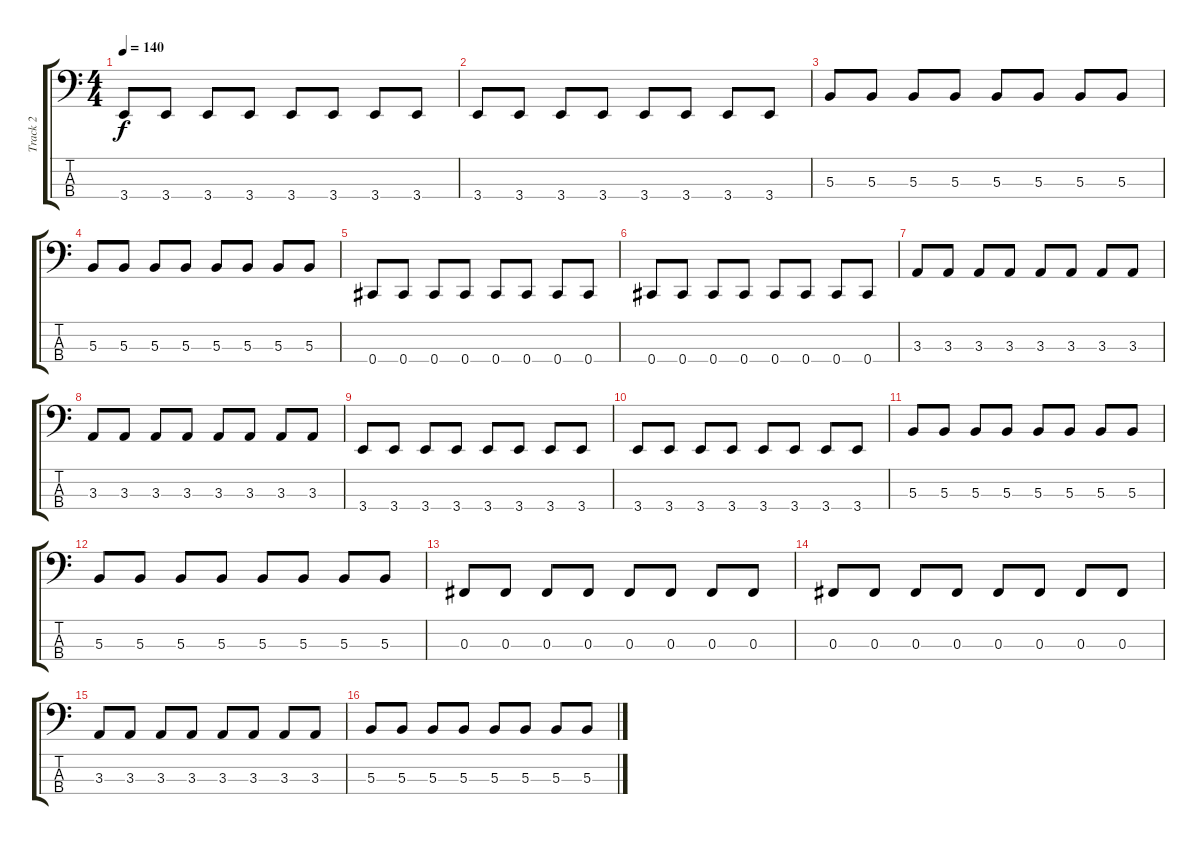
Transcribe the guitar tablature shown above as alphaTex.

\track ("Track 2" "Track 2") {instrument electricbassfinger}
\staff {score tabs}
\tuning (E2 B1 Gb1 Db1) {hide}
\ts (4 4)
\tempo 140
\clef f4
\ks c
3.4.8{dy f} 3.4.8 3.4.8 3.4.8 3.4.8 3.4.8 3.4.8 3.4.8 |
3.4.8 3.4.8 3.4.8 3.4.8 3.4.8 3.4.8 3.4.8 3.4.8 |
5.3.8 5.3.8 5.3.8 5.3.8 5.3.8 5.3.8 5.3.8 5.3.8 |
5.3.8 5.3.8 5.3.8 5.3.8 5.3.8 5.3.8 5.3.8 5.3.8 |
0.4.8 0.4.8 0.4.8 0.4.8 0.4.8 0.4.8 0.4.8 0.4.8 |
0.4.8 0.4.8 0.4.8 0.4.8 0.4.8 0.4.8 0.4.8 0.4.8 |
3.3.8 3.3.8 3.3.8 3.3.8 3.3.8 3.3.8 3.3.8 3.3.8 |
3.3.8 3.3.8 3.3.8 3.3.8 3.3.8 3.3.8 3.3.8 3.3.8 |
3.4.8 3.4.8 3.4.8 3.4.8 3.4.8 3.4.8 3.4.8 3.4.8 |
3.4.8 3.4.8 3.4.8 3.4.8 3.4.8 3.4.8 3.4.8 3.4.8 |
5.3.8 5.3.8 5.3.8 5.3.8 5.3.8 5.3.8 5.3.8 5.3.8 |
5.3.8 5.3.8 5.3.8 5.3.8 5.3.8 5.3.8 5.3.8 5.3.8 |
0.3.8 0.3.8 0.3.8 0.3.8 0.3.8 0.3.8 0.3.8 0.3.8 |
0.3.8 0.3.8 0.3.8 0.3.8 0.3.8 0.3.8 0.3.8 0.3.8 |
3.3.8 3.3.8 3.3.8 3.3.8 3.3.8 3.3.8 3.3.8 3.3.8 |
5.3.8 5.3.8 5.3.8 5.3.8 5.3.8 5.3.8 5.3.8 5.3.8
